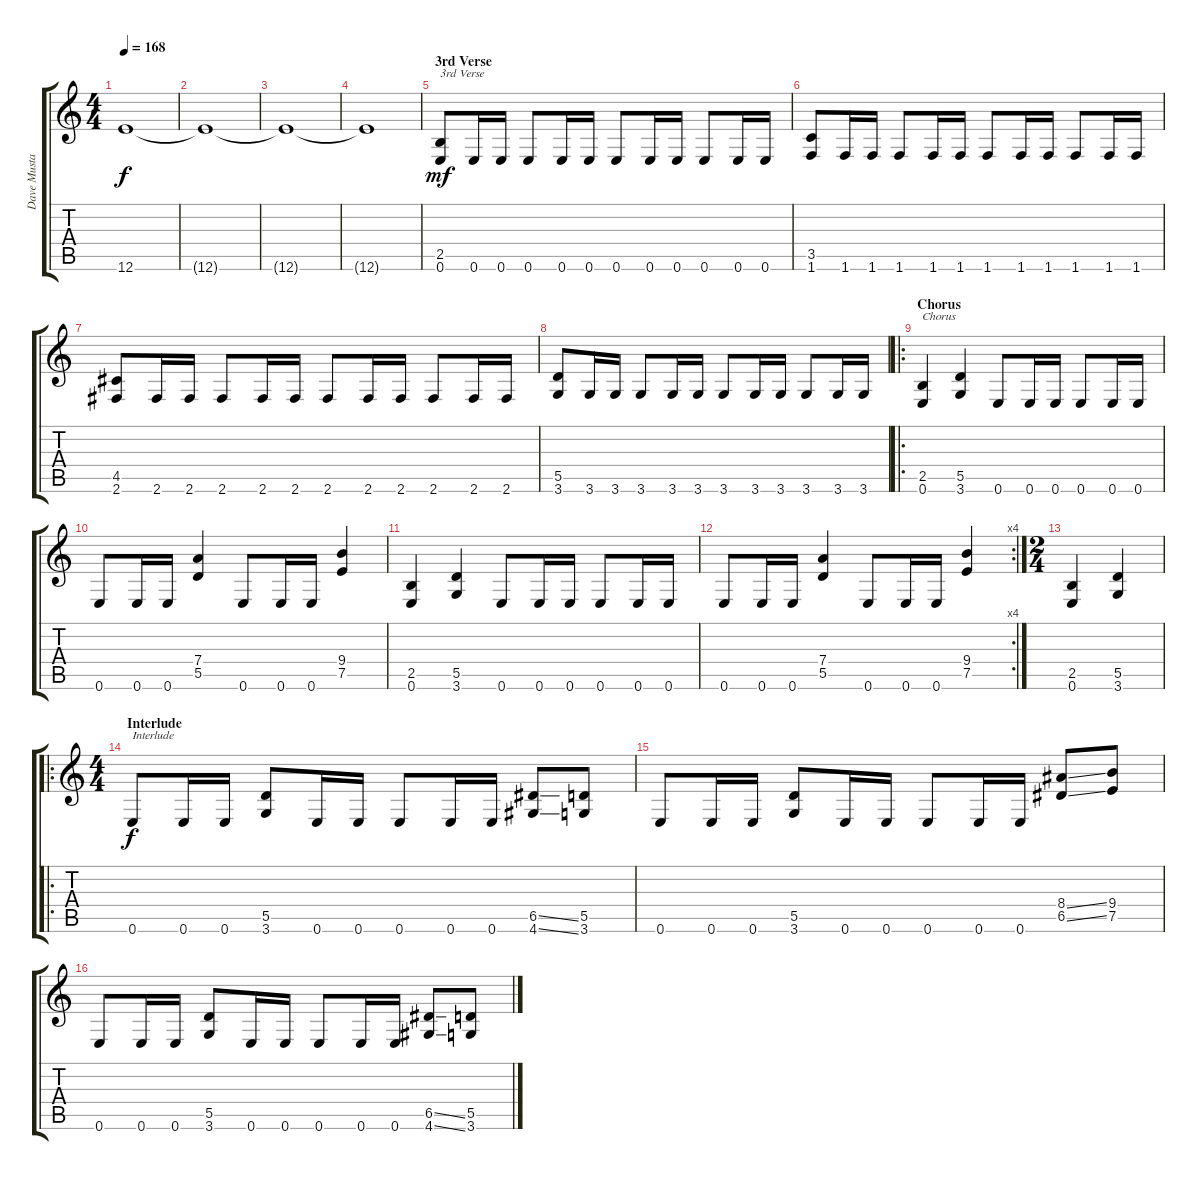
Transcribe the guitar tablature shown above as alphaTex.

\track ("Dave Mustaine" "Dave Musta") {instrument distortionguitar}
\staff {score tabs}
\tuning (E4 B3 G3 D3 A2 E2) {hide}
\ts (4 4)
\tempo 168
\clef g2
\ks c
12.6.1{dy f} |
12.6{t}.1 |
12.6{t}.1 |
12.6{t}.1 |
\section ("" "3rd Verse")
(2.5 0.6).8{txt "3rd Verse" dy mf} 0.6.16 0.6.16 0.6.8 0.6.16 0.6.16 0.6.8 0.6.16 0.6.16 0.6.8 0.6.16 0.6.16 |
(3.5 1.6).8 1.6.16 1.6.16 1.6.8 1.6.16 1.6.16 1.6.8 1.6.16 1.6.16 1.6.8 1.6.16 1.6.16 |
(4.5 2.6).8 2.6.16 2.6.16 2.6.8 2.6.16 2.6.16 2.6.8 2.6.16 2.6.16 2.6.8 2.6.16 2.6.16 |
(5.5 3.6).8 3.6.16 3.6.16 3.6.8 3.6.16 3.6.16 3.6.8 3.6.16 3.6.16 3.6.8 3.6.16 3.6.16 |
\ro
\section ("" "Chorus")
(2.5 0.6).4{txt "Chorus"} (5.5 3.6).4 0.6.8 0.6.16 0.6.16 0.6.8 0.6.16 0.6.16 |
0.6.8 0.6.16 0.6.16 (7.4 5.5).4 0.6.8 0.6.16 0.6.16 (9.4 7.5).4 |
(2.5 0.6).4 (5.5 3.6).4 0.6.8 0.6.16 0.6.16 0.6.8 0.6.16 0.6.16 |
\rc 4
0.6.8 0.6.16 0.6.16 (7.4 5.5).4 0.6.8 0.6.16 0.6.16 (9.4 7.5).4 |
\ts (2 4)
(2.5 0.6).4 (5.5 3.6).4 |
\ro
\ts (4 4)
\section ("" "Interlude")
0.6.8{txt "Interlude" dy f} 0.6.16 0.6.16 (5.5 3.6).8 0.6.16 0.6.16 0.6.8 0.6.16 0.6.16 (6.5{ss} 4.6{ss}).8 (5.5 3.6).8 |
0.6.8 0.6.16 0.6.16 (5.5 3.6).8 0.6.16 0.6.16 0.6.8 0.6.16 0.6.16 (8.4{ss} 6.5{ss}).8 (9.4 7.5).8 |
0.6.8 0.6.16 0.6.16 (5.5 3.6).8 0.6.16 0.6.16 0.6.8 0.6.16 0.6.16 (6.5{ss} 4.6{ss}).8 (5.5 3.6).8
